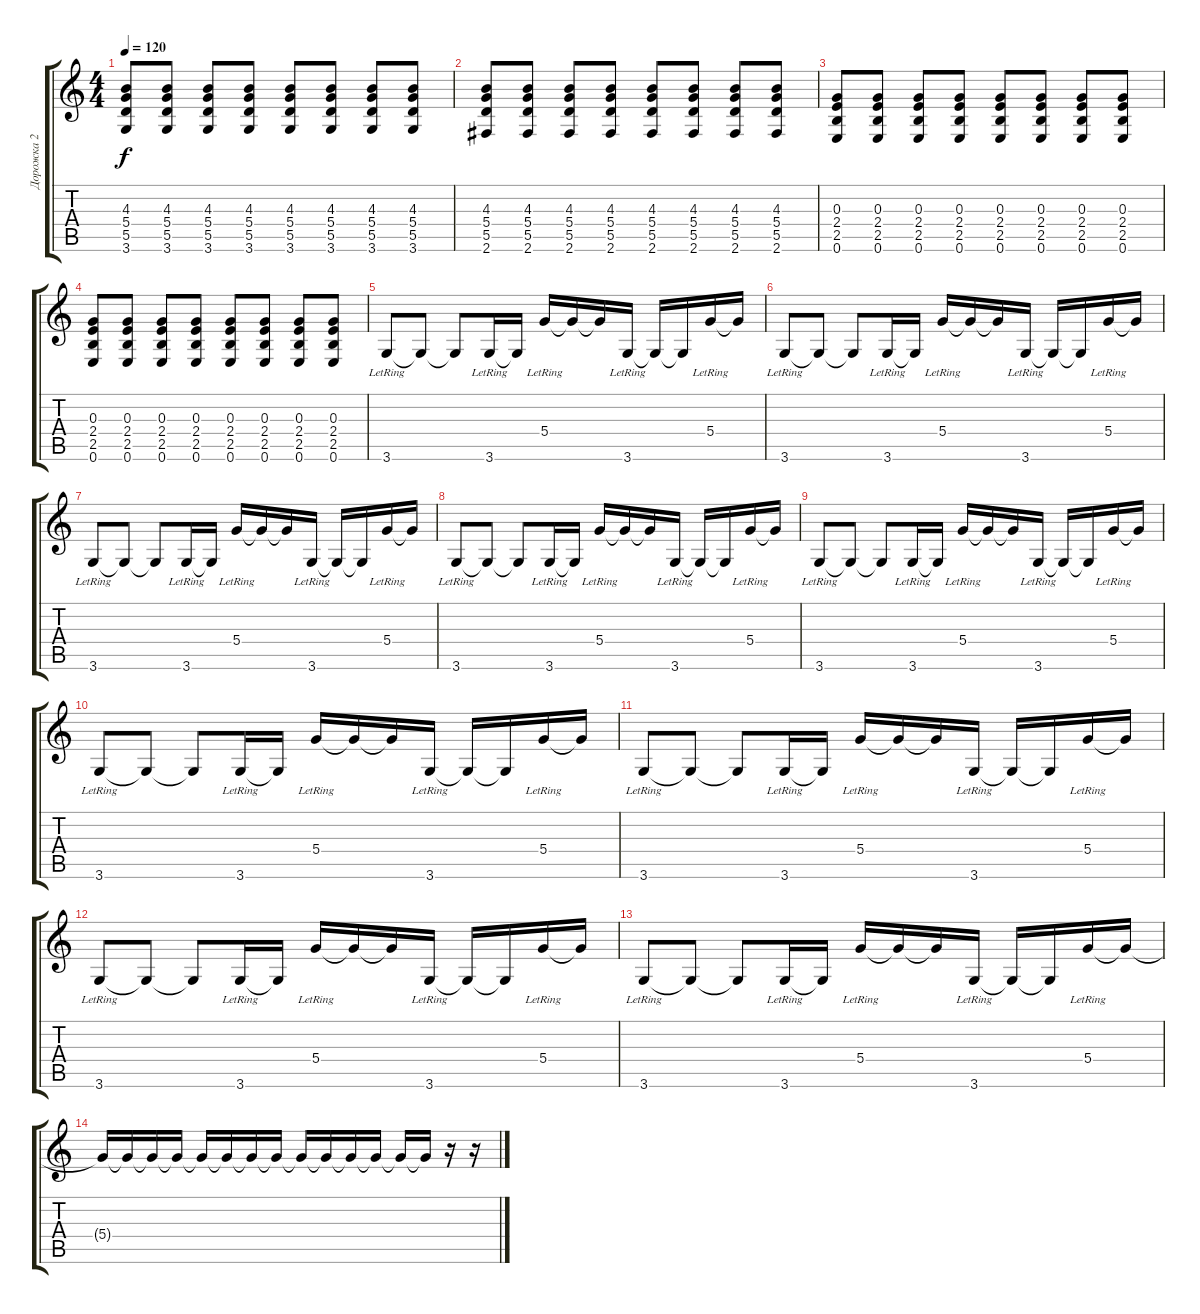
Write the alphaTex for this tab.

\track ("Дорожка 2" "Дорожка 2") {instrument distortionguitar}
\staff {score tabs}
\tuning (E4 B3 G3 D3 A2 E2) {hide}
\ts (4 4)
\tempo 120
\clef g2
\ks c
(4.3 5.4 5.5 3.6).8{dy f} (4.3 5.4 5.5 3.6).8 (4.3 5.4 5.5 3.6).8 (4.3 5.4 5.5 3.6).8 (4.3 5.4 5.5 3.6).8 (4.3 5.4 5.5 3.6).8 (4.3 5.4 5.5 3.6).8 (4.3 5.4 5.5 3.6).8 |
(4.3 5.4 5.5 2.6).8 (4.3 5.4 5.5 2.6).8 (4.3 5.4 5.5 2.6).8 (4.3 5.4 5.5 2.6).8 (4.3 5.4 5.5 2.6).8 (4.3 5.4 5.5 2.6).8 (4.3 5.4 5.5 2.6).8 (4.3 5.4 5.5 2.6).8 |
(0.3 2.4 2.5 0.6).8 (0.3 2.4 2.5 0.6).8 (0.3 2.4 2.5 0.6).8 (0.3 2.4 2.5 0.6).8 (0.3 2.4 2.5 0.6).8 (0.3 2.4 2.5 0.6).8 (0.3 2.4 2.5 0.6).8 (0.3 2.4 2.5 0.6).8 |
(0.3 2.4 2.5 0.6).8 (0.3 2.4 2.5 0.6).8 (0.3 2.4 2.5 0.6).8 (0.3 2.4 2.5 0.6).8 (0.3 2.4 2.5 0.6).8 (0.3 2.4 2.5 0.6).8 (0.3 2.4 2.5 0.6).8 (0.3 2.4 2.5 0.6).8 |
3.6{lr}.8 3.6{t}.8 3.6{t}.8 3.6{lr}.16 3.6{t}.16 5.4{lr}.16 5.4{t}.16 5.4{t}.16 3.6{lr}.16 3.6{t}.16 3.6{t}.16 5.4{lr}.16 5.4{t}.16 |
3.6{lr}.8 3.6{t}.8 3.6{t}.8 3.6{lr}.16 3.6{t}.16 5.4{lr}.16 5.4{t}.16 5.4{t}.16 3.6{lr}.16 3.6{t}.16 3.6{t}.16 5.4{lr}.16 5.4{t}.16 |
3.6{lr}.8 3.6{t}.8 3.6{t}.8 3.6{lr}.16 3.6{t}.16 5.4{lr}.16 5.4{t}.16 5.4{t}.16 3.6{lr}.16 3.6{t}.16 3.6{t}.16 5.4{lr}.16 5.4{t}.16 |
3.6{lr}.8 3.6{t}.8 3.6{t}.8 3.6{lr}.16 3.6{t}.16 5.4{lr}.16 5.4{t}.16 5.4{t}.16 3.6{lr}.16 3.6{t}.16 3.6{t}.16 5.4{lr}.16 5.4{t}.16 |
3.6{lr}.8 3.6{t}.8 3.6{t}.8 3.6{lr}.16 3.6{t}.16 5.4{lr}.16 5.4{t}.16 5.4{t}.16 3.6{lr}.16 3.6{t}.16 3.6{t}.16 5.4{lr}.16 5.4{t}.16 |
3.6{lr}.8 3.6{t}.8 3.6{t}.8 3.6{lr}.16 3.6{t}.16 5.4{lr}.16 5.4{t}.16 5.4{t}.16 3.6{lr}.16 3.6{t}.16 3.6{t}.16 5.4{lr}.16 5.4{t}.16 |
3.6{lr}.8 3.6{t}.8 3.6{t}.8 3.6{lr}.16 3.6{t}.16 5.4{lr}.16 5.4{t}.16 5.4{t}.16 3.6{lr}.16 3.6{t}.16 3.6{t}.16 5.4{lr}.16 5.4{t}.16 |
3.6{lr}.8 3.6{t}.8 3.6{t}.8 3.6{lr}.16 3.6{t}.16 5.4{lr}.16 5.4{t}.16 5.4{t}.16 3.6{lr}.16 3.6{t}.16 3.6{t}.16 5.4{lr}.16 5.4{t}.16 |
3.6{lr}.8 3.6{t}.8 3.6{t}.8 3.6{lr}.16 3.6{t}.16 5.4{lr}.16 5.4{t}.16 5.4{t}.16 3.6{lr}.16 3.6{t}.16 3.6{t}.16 5.4{lr}.16 5.4{t}.16 |
5.4{t}.16 5.4{t}.16 5.4{t}.16 5.4{t}.16 5.4{t}.16 5.4{t}.16 5.4{t}.16 5.4{t}.16 5.4{t}.16 5.4{t}.16 5.4{t}.16 5.4{t}.16 5.4{t}.16 5.4{t}.16 r.16 r.16
